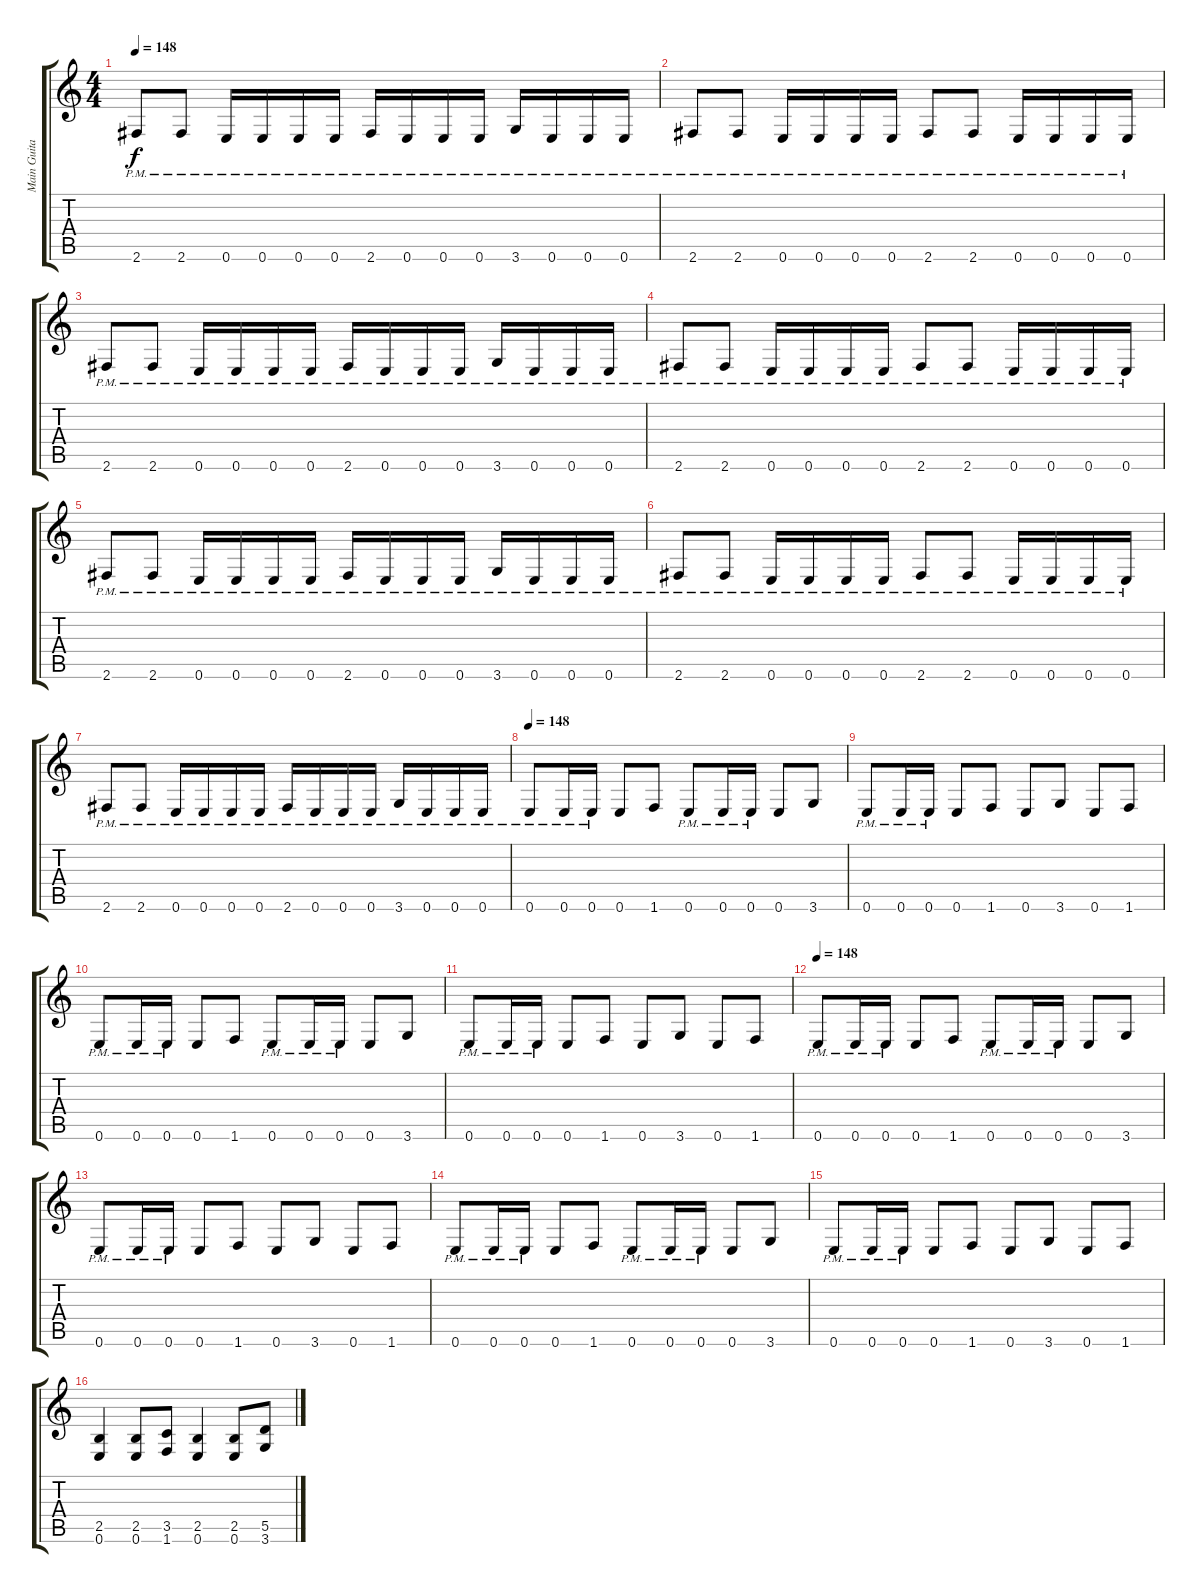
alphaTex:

\track ("Main Guitar" "Main Guita") {instrument distortionguitar}
\staff {score tabs}
\tuning (E4 B3 G3 D3 A2 E2) {hide}
\ts (4 4)
\tempo 148
\clef g2
\ks c
2.6{pm}.8{dy f} 2.6{pm}.8 0.6{pm}.16 0.6{pm}.16 0.6{pm}.16 0.6{pm}.16 2.6{pm}.16 0.6{pm}.16 0.6{pm}.16 0.6{pm}.16 3.6{pm}.16 0.6{pm}.16 0.6{pm}.16 0.6{pm}.16 |
2.6{pm}.8 2.6{pm}.8 0.6{pm}.16 0.6{pm}.16 0.6{pm}.16 0.6{pm}.16 2.6{pm}.8 2.6{pm}.8 0.6{pm}.16 0.6{pm}.16 0.6{pm}.16 0.6{pm}.16 |
2.6{pm}.8 2.6{pm}.8 0.6{pm}.16 0.6{pm}.16 0.6{pm}.16 0.6{pm}.16 2.6{pm}.16 0.6{pm}.16 0.6{pm}.16 0.6{pm}.16 3.6{pm}.16 0.6{pm}.16 0.6{pm}.16 0.6{pm}.16 |
2.6{pm}.8 2.6{pm}.8 0.6{pm}.16 0.6{pm}.16 0.6{pm}.16 0.6{pm}.16 2.6{pm}.8 2.6{pm}.8 0.6{pm}.16 0.6{pm}.16 0.6{pm}.16 0.6{pm}.16 |
2.6{pm}.8 2.6{pm}.8 0.6{pm}.16 0.6{pm}.16 0.6{pm}.16 0.6{pm}.16 2.6{pm}.16 0.6{pm}.16 0.6{pm}.16 0.6{pm}.16 3.6{pm}.16 0.6{pm}.16 0.6{pm}.16 0.6{pm}.16 |
2.6{pm}.8 2.6{pm}.8 0.6{pm}.16 0.6{pm}.16 0.6{pm}.16 0.6{pm}.16 2.6{pm}.8 2.6{pm}.8 0.6{pm}.16 0.6{pm}.16 0.6{pm}.16 0.6{pm}.16 |
2.6{pm}.8 2.6{pm}.8 0.6{pm}.16 0.6{pm}.16 0.6{pm}.16 0.6{pm}.16 2.6{pm}.16 0.6{pm}.16 0.6{pm}.16 0.6{pm}.16 3.6{pm}.16 0.6{pm}.16 0.6{pm}.16 0.6{pm}.16 |
\tempo 148
0.6{pm}.8 0.6{pm}.16 0.6{pm}.16 0.6.8 1.6.8 0.6{pm}.8 0.6{pm}.16 0.6{pm}.16 0.6.8 3.6.8 |
0.6{pm}.8 0.6{pm}.16 0.6{pm}.16 0.6.8 1.6.8 0.6.8 3.6.8 0.6.8 1.6.8 |
0.6{pm}.8 0.6{pm}.16 0.6{pm}.16 0.6.8 1.6.8 0.6{pm}.8 0.6{pm}.16 0.6{pm}.16 0.6.8 3.6.8 |
0.6{pm}.8 0.6{pm}.16 0.6{pm}.16 0.6.8 1.6.8 0.6.8 3.6.8 0.6.8 1.6.8 |
\tempo 148
0.6{pm}.8 0.6{pm}.16 0.6{pm}.16 0.6.8 1.6.8 0.6{pm}.8 0.6{pm}.16 0.6{pm}.16 0.6.8 3.6.8 |
0.6{pm}.8 0.6{pm}.16 0.6{pm}.16 0.6.8 1.6.8 0.6.8 3.6.8 0.6.8 1.6.8 |
0.6{pm}.8 0.6{pm}.16 0.6{pm}.16 0.6.8 1.6.8 0.6{pm}.8 0.6{pm}.16 0.6{pm}.16 0.6.8 3.6.8 |
0.6{pm}.8 0.6{pm}.16 0.6{pm}.16 0.6.8 1.6.8 0.6.8 3.6.8 0.6.8 1.6.8 |
(2.5 0.6).4 (2.5 0.6).8 (3.5 1.6).8 (2.5 0.6).4 (2.5 0.6).8 (5.5 3.6).8
